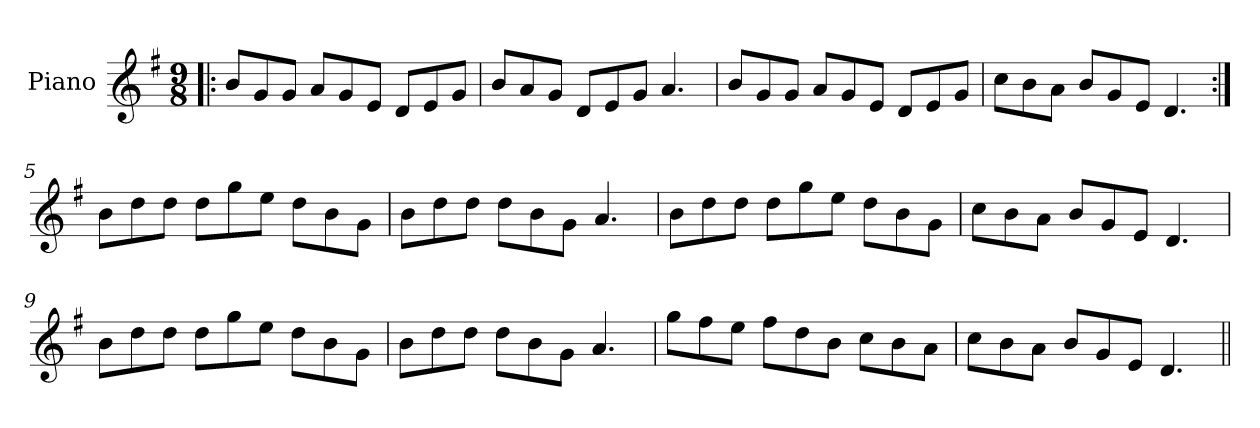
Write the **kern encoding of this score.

**kern
*part1
*staff1
*I"Piano
*I'Pno
*clefG2
*k[f#]
*G:
*M9/8
=1!|:
8b/L
8g/
8g/J
8a/L
8g/
8e/J
8d/L
8e/
8g/J
=2
8b/L
8a/
8g/J
8d/L
8e/
8g/J
4.a/
=3
8b/L
8g/
8g/J
8a/L
8g/
8e/J
8d/L
8e/
8g/J
=4
8cc\L
8b\
8a\J
8b/L
8g/
8e/J
4.d/
=5:|!
8b\L
8dd\
8dd\J
8dd\L
8gg\
8ee\J
8dd\L
8b\
8g\J
=6
8b\L
8dd\
8dd\J
8dd\L
8b\
8g\J
4.a/
=7
8b\L
8dd\
8dd\J
8dd\L
8gg\
8ee\J
8dd\L
8b\
8g\J
=8
8cc\L
8b\
8a\J
8b/L
8g/
8e/J
4.d/
=9
8b\L
8dd\
8dd\J
8dd\L
8gg\
8ee\J
8dd\L
8b\
8g\J
=10
8b\L
8dd\
8dd\J
8dd\L
8b\
8g\J
4.a/
=11
8gg\L
8ff#\
8ee\J
8ff#\L
8dd\
8b\J
8cc\L
8b\
8a\J
=12
8cc\L
8b\
8a\J
8b/L
8g/
8e/J
4.d/
=||
*-
